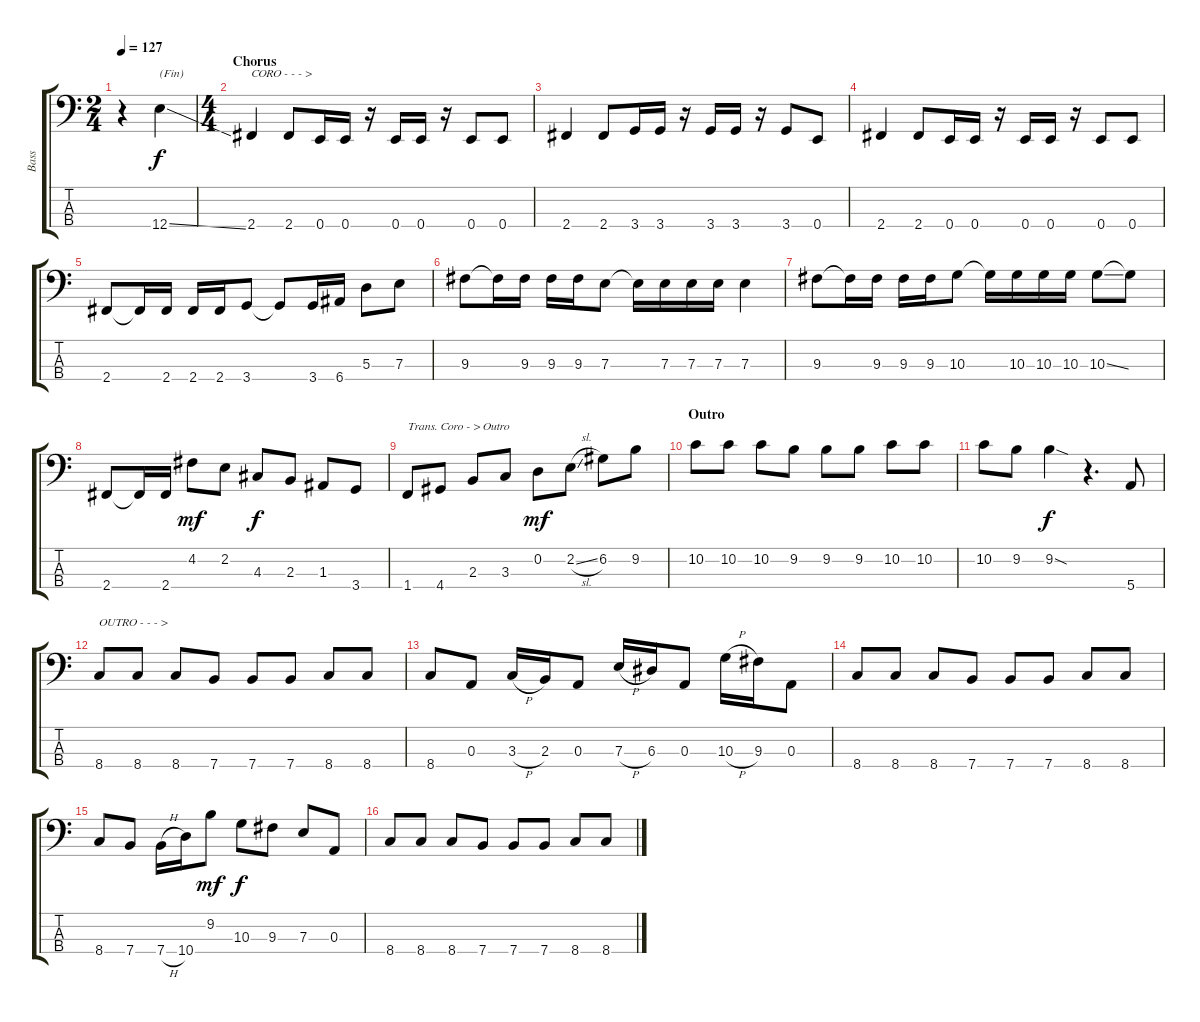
\track ("Bass" "Bass") {instrument electricbassfinger}
\staff {score tabs}
\tuning (G2 D2 A1 E1) {hide}
\ts (2 4)
\tempo 127
\clef f4
\ks c
r.4{dy f} 12.4{ss}.4{txt "(Fin)"} |
\ts (4 4)
\section ("" "Chorus")
2.4.4{txt "CORO - - - >"} 2.4.8 0.4.16 0.4.16 r.16 0.4.16 0.4.16 r.16 0.4.8 0.4.8 |
2.4.4 2.4.8 3.4.16 3.4.16 r.16 3.4.16 3.4.16 r.16 3.4.8 0.4.8 |
2.4.4 2.4.8 0.4.16 0.4.16 r.16 0.4.16 0.4.16 r.16 0.4.8 0.4.8 |
2.4.8 2.4{t}.16 2.4.16 2.4.16 2.4.16 3.4.8 3.4{t}.8 3.4.16 6.4.16 5.3.8 7.3.8 |
9.3.8 9.3{t}.16 9.3.16 9.3.16 9.3.16 7.3.8 7.3{t}.16 7.3.16 7.3.16 7.3.16 7.3.4 |
9.3.8 9.3{t}.16 9.3.16 9.3.16 9.3.16 10.3.8 10.3{t}.16 10.3.16 10.3.16 10.3.16 10.3{ss}.8 10.3{t}.8 |
2.4.8 2.4{t}.16 2.4.16 4.2.8{dy mf} 2.2.8 4.3.8{dy f} 2.3.8 1.3.8 3.4.8 |
1.4.8{txt "Trans. Coro - > Outro"} 4.4.8 2.3.8 3.3.8 0.2.8{dy mf} 2.2{sl}.8 6.2.8 9.2.8 |
\section ("" "Outro")
10.2.8 10.2.8 10.2.8 9.2.8 9.2.8 9.2.8 10.2.8 10.2.8 |
10.2.8 9.2.8 9.2{sod}.4{dy f} r.4{d} 5.4.8 |
8.4.8{txt "OUTRO - - - >"} 8.4.8 8.4.8 7.4.8 7.4.8 7.4.8 8.4.8 8.4.8 |
8.4.8 0.3.8 3.3{h}.16 2.3.16 0.3.8 7.3{h}.16 6.3.16 0.3.8 10.3{h}.16 9.3.16 0.3.8 |
8.4.8 8.4.8 8.4.8 7.4.8 7.4.8 7.4.8 8.4.8 8.4.8 |
8.4.8 7.4.8 7.4{h}.16 10.4.16 9.2.8{dy mf} 10.3.8{dy f} 9.3.8 7.3.8 0.3.8 |
8.4.8 8.4.8 8.4.8 7.4.8 7.4.8 7.4.8 8.4.8 8.4.8
